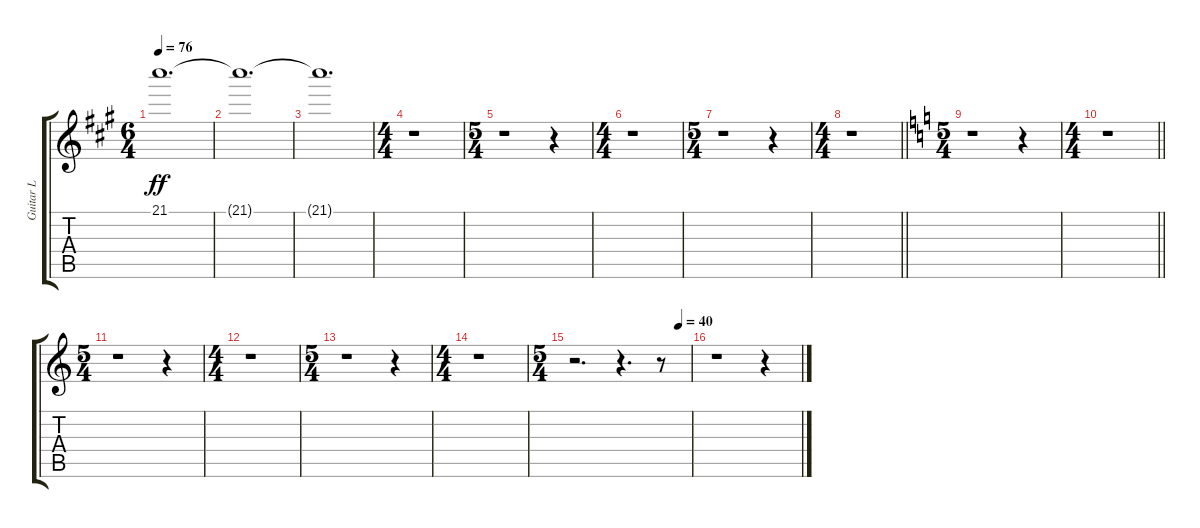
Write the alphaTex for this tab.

\track ("Guitar L" "Guitar L") {instrument distortionguitar}
\staff {score tabs}
\tuning (E4 B3 G3 D3 A2 D2) {hide}
\ts (6 4)
\tempo 76
\clef g2
\ks a
21.1{t}.1{d dy ff} |
21.1{t}.1{d} |
21.1{t}.1{d} |
\ts (4 4)
r.1 |
\ts (5 4)
r.1 r.4 |
\ts (4 4)
r.1 |
\ts (5 4)
r.1 r.4 |
\ts (4 4)
\barLineRight lightlight
r.1 |
\ts (5 4)
\ks c
r.1 r.4 |
\ts (4 4)
\barLineRight lightlight
r.1 |
\ts (5 4)
r.1 r.4 |
\ts (4 4)
r.1 |
\ts (5 4)
r.1 r.4 |
\ts (4 4)
r.1 |
\ts (5 4)
\tempo (40 0.9)
r.2{d} r.4{d} r.8 |
r.1 r.4
